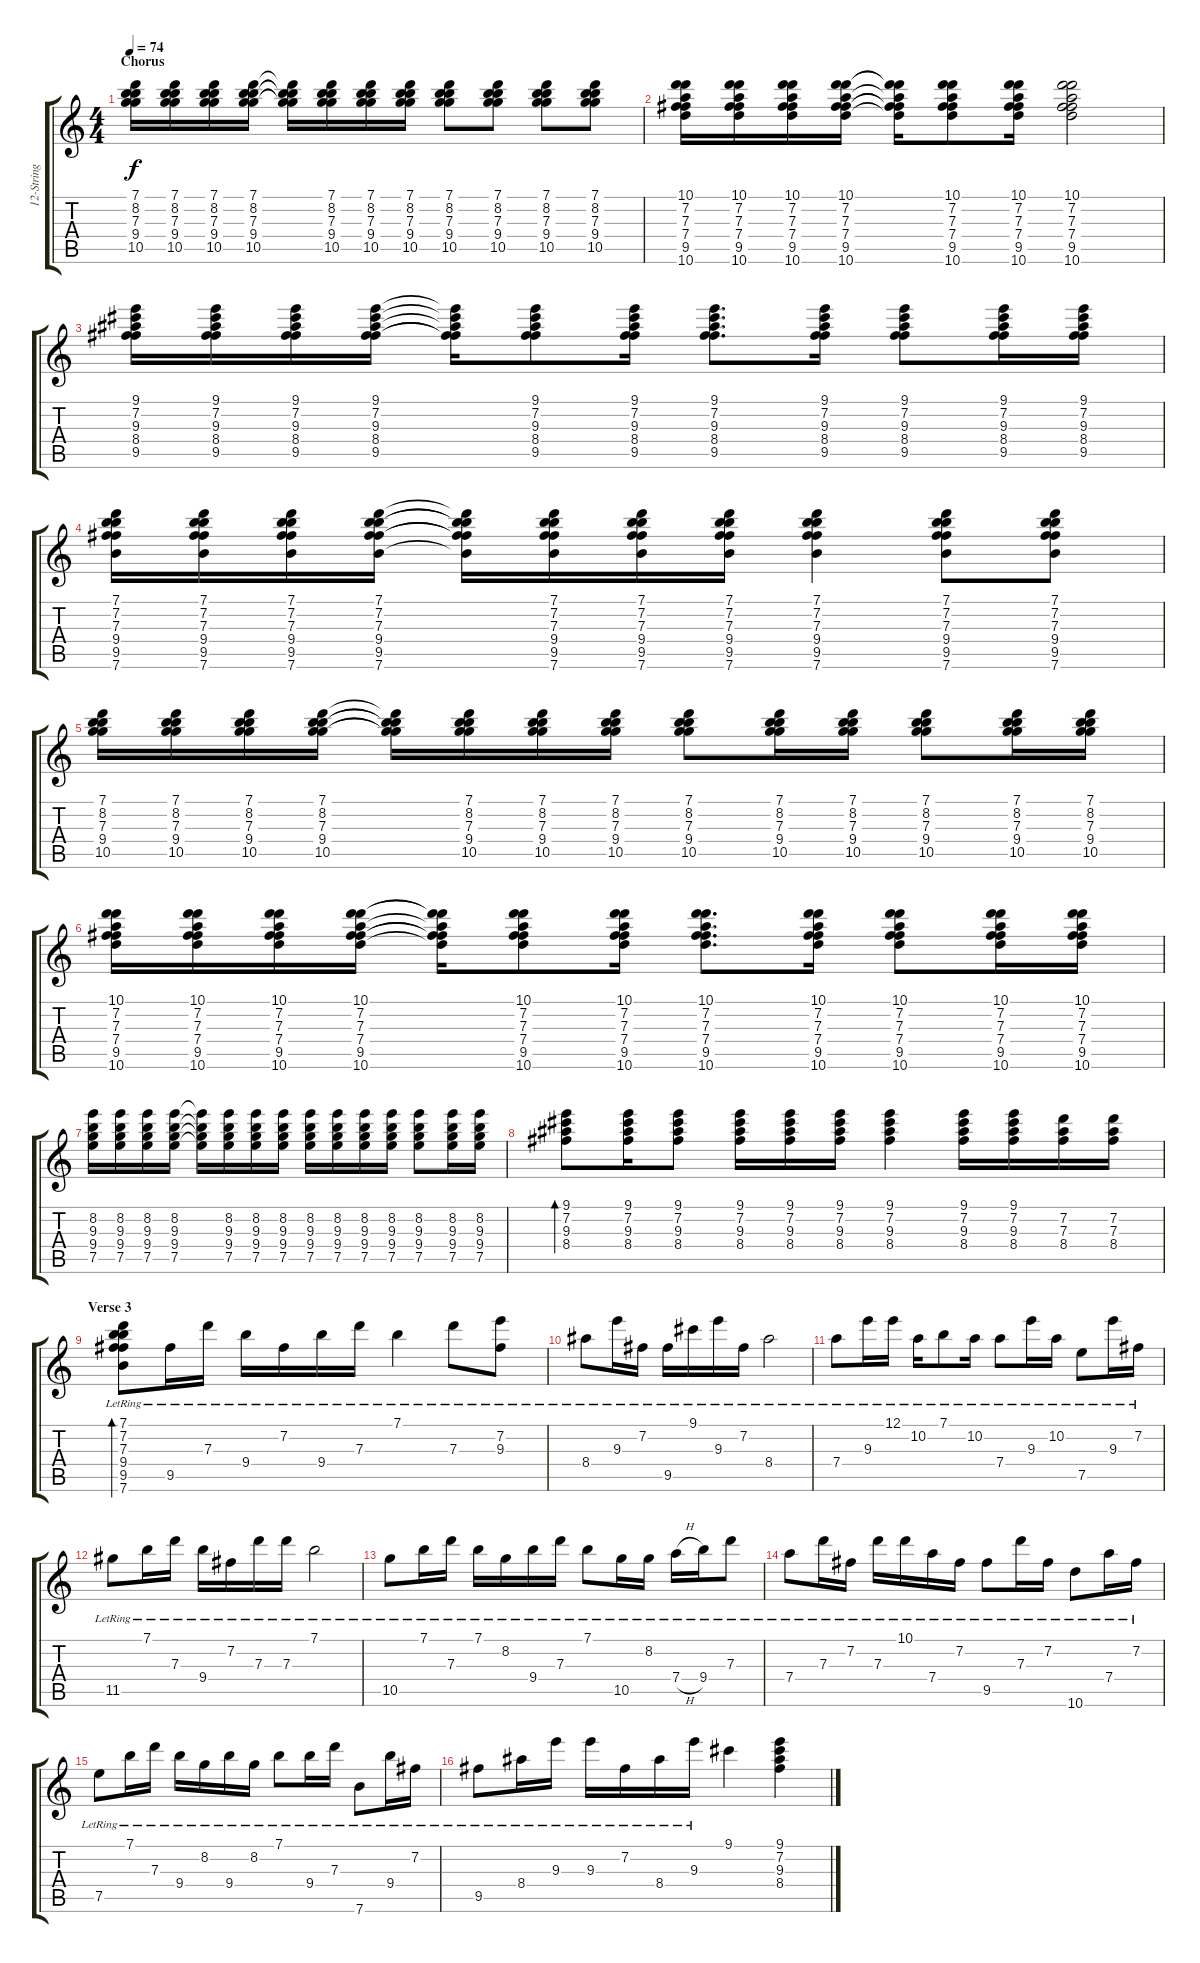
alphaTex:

\track ("12-String FX" "12-String ") {instrument electricguitarclean}
\staff {score tabs}
\tuning (E4 B3 G4 D4 A3 E3) {hide}
\ts (4 4)
\section ("" "Chorus")
\tempo 74
\clef g2
\ks c
(7.1 8.2 7.3 9.4 10.5).16{dy f} (7.1 8.2 7.3 9.4 10.5).16 (7.1 8.2 7.3 9.4 10.5).16 (7.1 8.2 7.3 9.4 10.5).16 (7.1{t} 8.2{t} 7.3{t} 9.4{t} 10.5{t}).16 (7.1 8.2 7.3 9.4 10.5).16 (7.1 8.2 7.3 9.4 10.5).16 (7.1 8.2 7.3 9.4 10.5).16 (7.1 8.2 7.3 9.4 10.5).8 (7.1 8.2 7.3 9.4 10.5).8 (7.1 8.2 7.3 9.4 10.5).8 (7.1 8.2 7.3 9.4 10.5).8 |
(10.1 7.2 7.3 7.4 9.5 10.6).16 (10.1 7.2 7.3 7.4 9.5 10.6).16 (10.1 7.2 7.3 7.4 9.5 10.6).16 (10.1 7.2 7.3 7.4 9.5 10.6).16 (10.1{t} 7.2{t} 7.3{t} 7.4{t} 9.5{t} 10.6{t}).16 (10.1 7.2 7.3 7.4 9.5 10.6).8 (10.1 7.2 7.3 7.4 9.5 10.6).16 (10.1 7.2 7.3 7.4 9.5 10.6).2 |
(9.1 7.2 9.3 8.4 9.5).16 (9.1 7.2 9.3 8.4 9.5).16 (9.1 7.2 9.3 8.4 9.5).16 (9.1 7.2 9.3 8.4 9.5).16 (9.1{t} 7.2{t} 9.3{t} 8.4{t} 9.5{t}).16 (9.1 7.2 9.3 8.4 9.5).8 (9.1 7.2 9.3 8.4 9.5).16 (9.1 7.2 9.3 8.4 9.5).8{d} (9.1 7.2 9.3 8.4 9.5).16 (9.1 7.2 9.3 8.4 9.5).8 (9.1 7.2 9.3 8.4 9.5).16 (9.1 7.2 9.3 8.4 9.5).16 |
(7.1 7.2 7.3 9.4 9.5 7.6).16 (7.1 7.2 7.3 9.4 9.5 7.6).16 (7.1 7.2 7.3 9.4 9.5 7.6).16 (7.1 7.2 7.3 9.4 9.5 7.6).16 (7.1{t} 7.2{t} 7.3{t} 9.4{t} 9.5{t} 7.6{t}).16 (7.1 7.2 7.3 9.4 9.5 7.6).16 (7.1 7.2 7.3 9.4 9.5 7.6).16 (7.1 7.2 7.3 9.4 9.5 7.6).16 (7.1 7.2 7.3 9.4 9.5 7.6).4 (7.1 7.2 7.3 9.4 9.5 7.6).8 (7.1 7.2 7.3 9.4 9.5 7.6).8 |
(7.1 8.2 7.3 9.4 10.5).16 (7.1 8.2 7.3 9.4 10.5).16 (7.1 8.2 7.3 9.4 10.5).16 (7.1 8.2 7.3 9.4 10.5).16 (7.1{t} 8.2{t} 7.3{t} 9.4{t} 10.5{t}).16 (7.1 8.2 7.3 9.4 10.5).16 (7.1 8.2 7.3 9.4 10.5).16 (7.1 8.2 7.3 9.4 10.5).16 (7.1 8.2 7.3 9.4 10.5).8 (7.1 8.2 7.3 9.4 10.5).16 (7.1 8.2 7.3 9.4 10.5).16 (7.1 8.2 7.3 9.4 10.5).8 (7.1 8.2 7.3 9.4 10.5).16 (7.1 8.2 7.3 9.4 10.5).16 |
(10.1 7.2 7.3 7.4 9.5 10.6).16 (10.1 7.2 7.3 7.4 9.5 10.6).16 (10.1 7.2 7.3 7.4 9.5 10.6).16 (10.1 7.2 7.3 7.4 9.5 10.6).16 (10.1{t} 7.2{t} 7.3{t} 7.4{t} 9.5{t} 10.6{t}).16 (10.1 7.2 7.3 7.4 9.5 10.6).8 (10.1 7.2 7.3 7.4 9.5 10.6).16 (10.1 7.2 7.3 7.4 9.5 10.6).8{d} (10.1 7.2 7.3 7.4 9.5 10.6).16 (10.1 7.2 7.3 7.4 9.5 10.6).8 (10.1 7.2 7.3 7.4 9.5 10.6).16 (10.1 7.2 7.3 7.4 9.5 10.6).16 |
(8.2 9.3 9.4 7.5).16 (8.2 9.3 9.4 7.5).16 (8.2 9.3 9.4 7.5).16 (8.2 9.3 9.4 7.5).16 (8.2{t} 9.3{t} 9.4{t} 7.5{t}).16 (8.2 9.3 9.4 7.5).16 (8.2 9.3 9.4 7.5).16 (8.2 9.3 9.4 7.5).16 (8.2 9.3 9.4 7.5).16 (8.2 9.3 9.4 7.5).16 (8.2 9.3 9.4 7.5).16 (8.2 9.3 9.4 7.5).16 (8.2 9.3 9.4 7.5).8 (8.2 9.3 9.4 7.5).16 (8.2 9.3 9.4 7.5).16 |
(9.1 7.2 9.3 8.4).8{bd 60} (9.1 7.2 9.3 8.4).16 (9.1 7.2 9.3 8.4).8 (9.1 7.2 9.3 8.4).16 (9.1 7.2 9.3 8.4).16 (9.1 7.2 9.3 8.4).16 (9.1 7.2 9.3 8.4).4 (9.1 7.2 9.3 8.4).16 (9.1 7.2 9.3 8.4).16 (7.2 7.3 8.4).16 (7.2 7.3 8.4).16 |
\section ("" "Verse 3")
(7.1{lr} 7.2{lr} 7.3{lr} 9.4{lr} 9.5{lr} 7.6{lr}).8{bd 60} 9.5{lr}.16 7.3{lr}.16 9.4{lr}.16 7.2{lr}.16 9.4{lr}.16 7.3{lr}.16 7.1{lr}.4 7.3{lr}.8 (7.2{lr} 9.3{lr}).8 |
8.4{lr}.8 9.3{lr}.16 7.2{lr}.16 9.5{lr}.16 9.1{lr}.16 9.3{lr}.16 7.2{lr}.16 8.4{lr}.2 |
7.4{lr}.8 9.3{lr}.16 12.1{lr}.16 10.2{lr}.16 7.1{lr}.8 10.2{lr}.16 7.4{lr}.8 9.3{lr}.16 10.2{lr}.16 7.5{lr}.8 9.3{lr}.16 7.2{lr}.16 |
11.5{lr}.8 7.1{lr}.16 7.3{lr}.16 9.4{lr}.16 7.2{lr}.16 7.3{lr}.16 7.3{lr}.16 7.1{lr}.2 |
10.5{lr}.8 7.1{lr}.16 7.3{lr}.16 7.1{lr}.16 8.2{lr}.16 9.4{lr}.16 7.3{lr}.16 7.1{lr}.8 10.5{lr}.16 8.2{lr}.16 7.4{h lr}.16 9.4{lr}.16 7.3{lr}.8 |
7.4{lr}.8 7.3{lr}.16 7.2{lr}.16 7.3{lr}.16 10.1{lr}.16 7.4{lr}.16 7.2{lr}.16 9.5{lr}.8 7.3{lr}.16 7.2{lr}.16 10.6{lr}.8 7.4{lr}.16 7.2{lr}.16 |
7.5{lr}.8 7.1{lr}.16 7.3{lr}.16 9.4{lr}.16 8.2{lr}.16 9.4{lr}.16 8.2{lr}.16 7.1{lr}.8 9.4{lr}.16 7.3{lr}.16 7.6{lr}.8 9.4{lr}.16 7.2{lr}.16 |
9.5{lr}.8 8.4{lr}.16 9.3{lr}.16 9.3{lr}.16 7.2{lr}.16 8.4{lr}.16 9.3{lr}.16 9.1.4 (9.1 7.2 9.3 8.4).4
